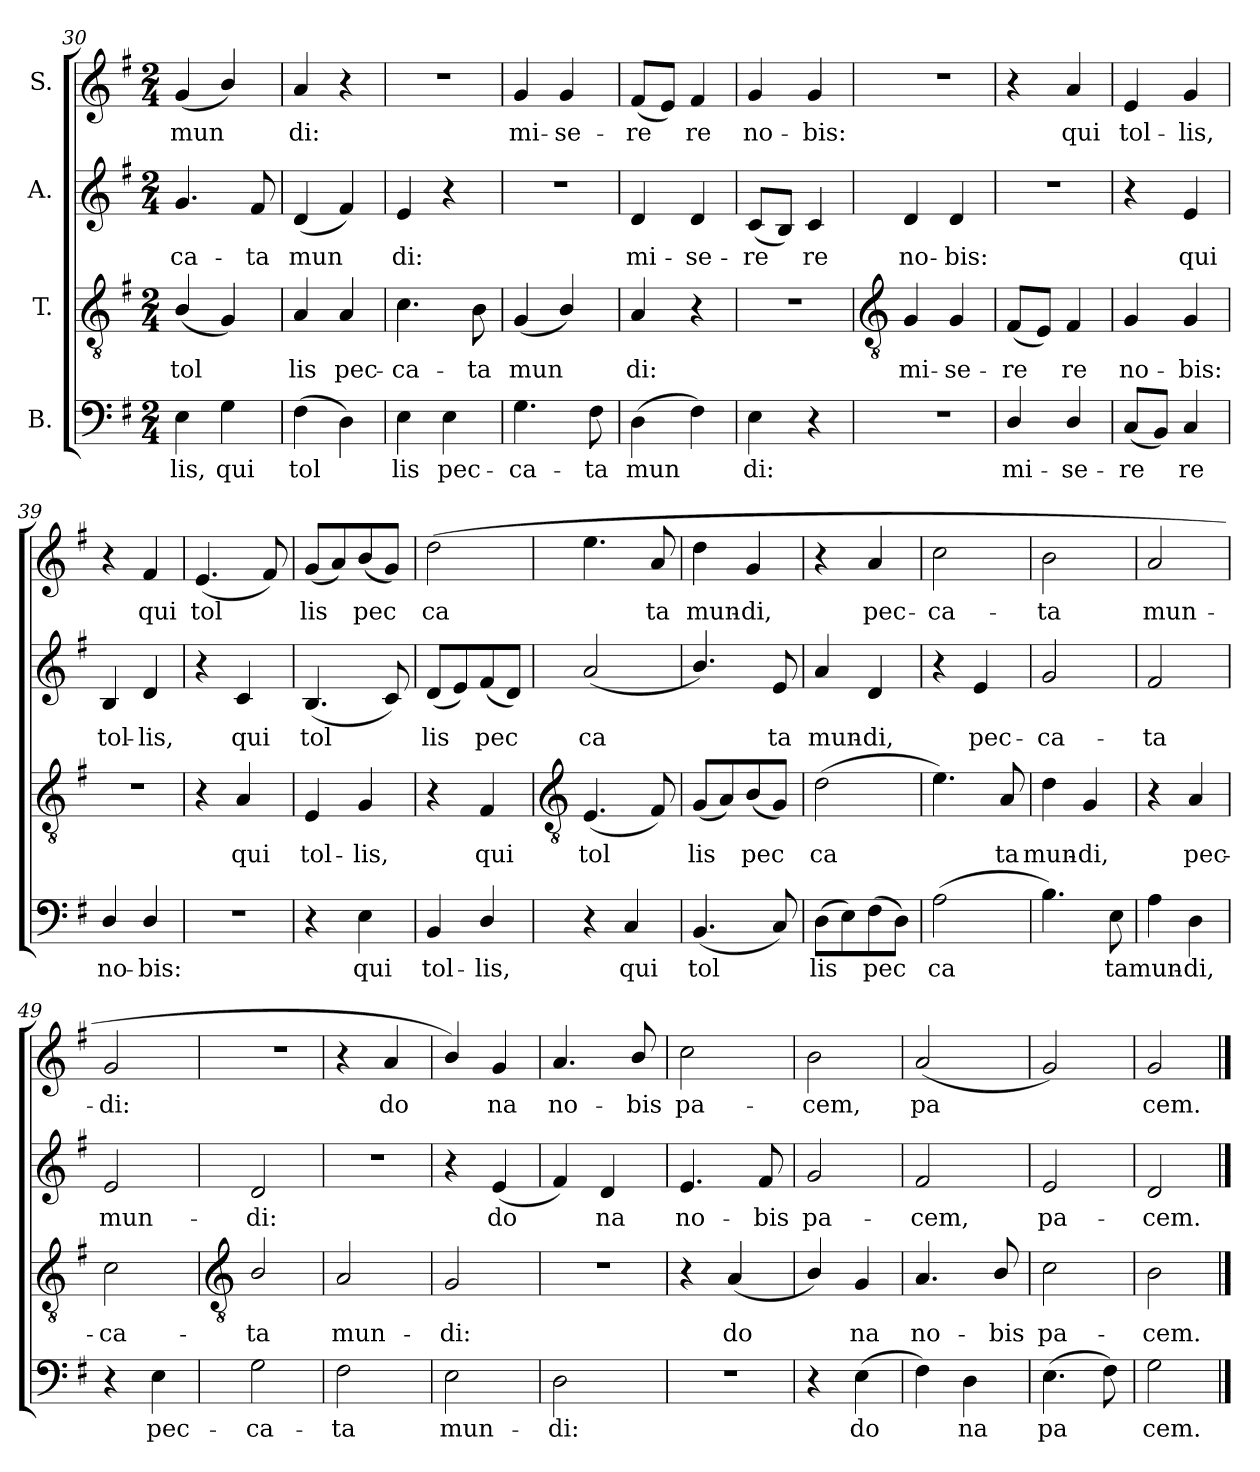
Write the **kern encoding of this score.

**kern	**text	**kern	**text	**kern	**text	**kern	**text
*part4	*part4	*part3	*part3	*part2	*part2	*part1	*part1
*staff4	*staff4	*staff3	*staff3	*staff2	*staff2	*staff1	*staff1
*I"B.	*	*I"T.	*	*I"A.	*	*I"S.	*
*clefF4	*	*clefGv2	*	*clefG2	*	*clefG2	*
*k[f#]	*	*k[f#]	*	*k[f#]	*	*k[f#]	*
*G:	*	*G:	*	*G:	*	*G:	*
*M2/4	*	*M2/4	*	*M2/4	*	*M2/4	*
=30	=30	=30	=30	=30	=30	=30	=30
!	!LO:LY:b	!	!LO:LY:b	!	!LO:LY:b	!	!LO:LY:b
4E	-lis,	(<4B/	tol	4.g	-ca-	(<4g	mun
!	!LO:LY:b	!	!	!	!	!	!
4G	qui	4G)	.	.	.	4b/)	.
!	!	!	!	!	!LO:LY:b	!	!
.	.	.	.	8f#	-ta	.	.
=31	=31	=31	=31	=31	=31	=31	=31
!	!LO:LY:b	!	!LO:LY:b	!	!LO:LY:b	!	!LO:LY:b
(>4F#	tol	4A	lis	(<4d	mun	4a	di:
!	!	!	!LO:LY:b	!	!	!	!
4D)	.	4A	pec-	4f#)	.	4r	.
=32	=32	=32	=32	=32	=32	=32	=32
!	!LO:LY:b	!	!LO:LY:b	!	!LO:LY:b	!LO:N:vis=1	!
4E	lis	4.c	-ca-	4e	di:	2r	.
!	!LO:LY:b	!	!	!	!	!	!
4E	pec-	.	.	4r	.	.	.
!	!	!	!LO:LY:b	!	!	!	!
.	.	8B	-ta	.	.	.	.
=33	=33	=33	=33	=33	=33	=33	=33
!	!LO:LY:b	!	!LO:LY:b	!LO:N:vis=1	!	!	!LO:LY:b
4.G	-ca-	(<4G	mun	2r	.	4g	mi-
!	!	!	!	!	!	!	!LO:LY:b
.	.	4B/)	.	.	.	4g	-se-
!	!LO:LY:b	!	!	!	!	!	!
8F#	-ta	.	.	.	.	.	.
=34	=34	=34	=34	=34	=34	=34	=34
!	!LO:LY:b	!	!LO:LY:b	!	!LO:LY:b	!	!LO:LY:b
(>4D	mun	4A	di:	4d	mi-	(<8f#L	-re
.	.	.	.	.	.	8eJ)	.
!	!	!	!	!	!LO:LY:b	!	!LO:LY:b
4F#)	.	4r	.	4d	-se-	4f#	re
=35	=35	=35	=35	=35	=35	=35	=35
!	!LO:LY:b	!LO:N:vis=1	!	!	!LO:LY:b	!	!LO:LY:b
4E	di:	2r	.	(<8cL	-re	4g	no-
.	.	.	.	8BJ)	.	.	.
!	!	!	!	!	!LO:LY:b	!	!LO:LY:b
4r	.	.	.	4c	re	4g	-bis:
!!LO:LB:g=z
=36	=36	=36	=36	=36	=36	=36	=36
*	*	*clefGv2	*	*	*	*	*
!LO:N:vis=1	!	!	!LO:LY:b	!	!LO:LY:b	!LO:N:vis=1	!
2r	.	4G	mi-	4d	no-	2r	.
!	!	!	!LO:LY:b	!	!LO:LY:b	!	!
.	.	4G	-se-	4d	-bis:	.	.
=37	=37	=37	=37	=37	=37	=37	=37
!	!LO:LY:b	!	!LO:LY:b	!LO:N:vis=1	!	!	!
4D/	mi-	(<8F#L	-re	2r	.	4r	.
.	.	8EJ)	.	.	.	.	.
!	!LO:LY:b	!	!LO:LY:b	!	!	!	!LO:LY:b
4D/	-se-	4F#	re	.	.	4a	qui
=38	=38	=38	=38	=38	=38	=38	=38
!	!LO:LY:b	!	!LO:LY:b	!	!	!	!LO:LY:b
(<8C/L	-re	4G	no-	4r	.	4e	tol-
8BB/J)	.	.	.	.	.	.	.
!	!LO:LY:b	!	!LO:LY:b	!	!LO:LY:b	!	!LO:LY:b
4C/	re	4G	-bis:	4e	qui	4g	-lis,
=39	=39	=39	=39	=39	=39	=39	=39
!	!LO:LY:b	!LO:N:vis=1	!	!	!LO:LY:b	!	!
4D/	no-	2r	.	4B	tol-	4r	.
!	!LO:LY:b	!	!	!	!LO:LY:b	!	!LO:LY:b
4D/	-bis:	.	.	4d	-lis,	4f#	qui
=40	=40	=40	=40	=40	=40	=40	=40
!LO:N:vis=1	!	!	!	!	!	!	!LO:LY:b
2r	.	4r	.	4r	.	(<4.e	tol
!	!	!	!LO:LY:b	!	!LO:LY:b	!	!
.	.	4A	qui	4c	qui	.	.
.	.	.	.	.	.	8f#)	.
=41	=41	=41	=41	=41	=41	=41	=41
!	!	!	!LO:LY:b	!	!LO:LY:b	!	!LO:LY:b
4r	.	4E	tol-	(<4.B	tol	(<8gL	lis
.	.	.	.	.	.	8a)	.
!	!LO:LY:b	!	!LO:LY:b	!	!	!	!LO:LY:b
4E	qui	4G	-lis,	.	.	(<8b	pec
.	.	.	.	8c)	.	8gJ)	.
=42	=42	=42	=42	=42	=42	=42	=42
!	!LO:LY:b	!	!	!	!LO:LY:b	!	!LO:LY:b
4BB	tol-	4r	.	(<8dL	lis	(<2dd	ca
.	.	.	.	8e)	.	.	.
!	!LO:LY:b	!	!LO:LY:b	!	!LO:LY:b	!	!
4D/	-lis,	4F#	qui	(<8f#	pec	.	.
.	.	.	.	8dJ)	.	.	.
!!LO:LB:g=z
=43	=43	=43	=43	=43	=43	=43	=43
*	*	*clefGv2	*	*	*	*	*
!	!	!	!LO:LY:b	!	!LO:LY:b	!	!
4r	.	(<4.E	tol	(<2a	ca	4.ee	.
!	!LO:LY:b	!	!	!	!	!	!
4C	qui	.	.	.	.	.	.
!	!	!	!	!	!	!	!LO:LY:b
.	.	8F#)	.	.	.	8a	ta
=44	=44	=44	=44	=44	=44	=44	=44
!	!LO:LY:b	!	!LO:LY:b	!	!	!	!LO:LY:b
(<4.BB	tol	(<8GL	lis	4.b/)	.	4dd	mun-
.	.	8A)	.	.	.	.	.
!	!	!	!LO:LY:b	!	!	!	!LO:LY:b
.	.	(<8B	pec	.	.	4g	-di,
!	!	!	!	!	!LO:LY:b	!	!
8C)	.	8GJ)	.	8e	ta	.	.
=45	=45	=45	=45	=45	=45	=45	=45
!	!LO:LY:b	!	!LO:LY:b	!	!LO:LY:b	!	!
(>8DL	lis	(>2d	ca	4a	mun-	4r	.
8E)	.	.	.	.	.	.	.
!	!LO:LY:b	!	!	!	!LO:LY:b	!	!LO:LY:b
(>8F#	pec	.	.	4d	-di,	4a	pec-
8DJ)	.	.	.	.	.	.	.
=46	=46	=46	=46	=46	=46	=46	=46
!	!LO:LY:b	!	!	!	!	!	!LO:LY:b
(>2A	ca	4.e)	.	4r	.	2cc	-ca-
!	!	!	!	!	!LO:LY:b	!	!
.	.	.	.	4e	pec-	.	.
!	!	!	!LO:LY:b	!	!	!	!
.	.	8A	ta	.	.	.	.
=47	=47	=47	=47	=47	=47	=47	=47
!	!	!	!LO:LY:b	!	!LO:LY:b	!	!LO:LY:b
4.B)	.	4d	mun-	2g	-ca-	2b	-ta
!	!	!	!LO:LY:b	!	!	!	!
.	.	4G	-di,	.	.	.	.
!	!LO:LY:b	!	!	!	!	!	!
8E	ta	.	.	.	.	.	.
=48	=48	=48	=48	=48	=48	=48	=48
!	!LO:LY:b	!	!	!	!LO:LY:b	!	!LO:LY:b
4A	mun-	4r	.	2f#	-ta	2a	mun-
!	!LO:LY:b	!	!LO:LY:b	!	!	!	!
4D	-di,	4A	pec-	.	.	.	.
=49	=49	=49	=49	=49	=49	=49	=49
!	!	!	!LO:LY:b	!	!LO:LY:b	!	!LO:LY:b
4r	.	2c	-ca-	2e	mun-	2g	-di:
!	!LO:LY:b	!	!	!	!	!	!
4E	pec-	.	.	.	.	.	.
!!LO:LB:g=z
=50	=50	=50	=50	=50	=50	=50	=50
*	*	*clefGv2	*	*	*	*	*
!	!LO:LY:b	!	!LO:LY:b	!	!LO:LY:b	!LO:N:vis=1	!
2G	-ca-	2B/	-ta	2d	-di:	2r	.
=51	=51	=51	=51	=51	=51	=51	=51
!	!LO:LY:b	!	!LO:LY:b	!LO:N:vis=1	!	!	!
2F#	-ta	2A	mun-	2r	.	4r	.
!	!	!	!	!	!	!	!LO:LY:b
.	.	.	.	.	.	4a	do
=52	=52	=52	=52	=52	=52	=52	=52
!	!LO:LY:b	!	!LO:LY:b	!	!	!	!
2E	mun-	2G	-di:	4r	.	4b/)	.
!	!	!	!	!	!LO:LY:b	!	!LO:LY:b
.	.	.	.	(<4e	do	4g	na
=53	=53	=53	=53	=53	=53	=53	=53
!	!LO:LY:b	!LO:N:vis=1	!	!	!	!	!LO:LY:b
2D	-di:	2r	.	4f#)	.	4.a	no-
!	!	!	!	!	!LO:LY:b	!	!
.	.	.	.	4d	na	.	.
!	!	!	!	!	!	!	!LO:LY:b
.	.	.	.	.	.	8b/	-bis
=54	=54	=54	=54	=54	=54	=54	=54
!LO:N:vis=1	!	!	!	!	!LO:LY:b	!	!LO:LY:b
2r	.	4r	.	4.e	no-	2cc	pa-
!	!	!	!LO:LY:b	!	!	!	!
.	.	(<4A	do	.	.	.	.
!	!	!	!	!	!LO:LY:b	!	!
.	.	.	.	8f#	-bis	.	.
=55	=55	=55	=55	=55	=55	=55	=55
!	!	!	!	!	!LO:LY:b	!	!LO:LY:b
4r	.	4B/)	.	2g	pa-	2b	-cem,
!	!LO:LY:b	!	!LO:LY:b	!	!	!	!
(>4E	do	4G	na	.	.	.	.
=56	=56	=56	=56	=56	=56	=56	=56
!	!	!	!LO:LY:b	!	!LO:LY:b	!	!LO:LY:b
4F#)	.	4.A	no-	2f#	-cem,	(<2a	pa
!	!LO:LY:b	!	!	!	!	!	!
4D	na	.	.	.	.	.	.
!	!	!	!LO:LY:b	!	!	!	!
.	.	8B/	-bis	.	.	.	.
=57	=57	=57	=57	=57	=57	=57	=57
!	!LO:LY:b	!	!LO:LY:b	!	!LO:LY:b	!	!
(>4.E	pa	2c	pa-	2e	pa-	2g)	.
8F#)	.	.	.	.	.	.	.
=58	=58	=58	=58	=58	=58	=58	=58
!	!LO:LY:b	!	!LO:LY:b	!	!LO:LY:b	!	!LO:LY:b
2G	cem.	2B	-cem.	2d	-cem.	2g	cem.
==	==	==	==	==	==	==	==
*-	*-	*-	*-	*-	*-	*-	*-
